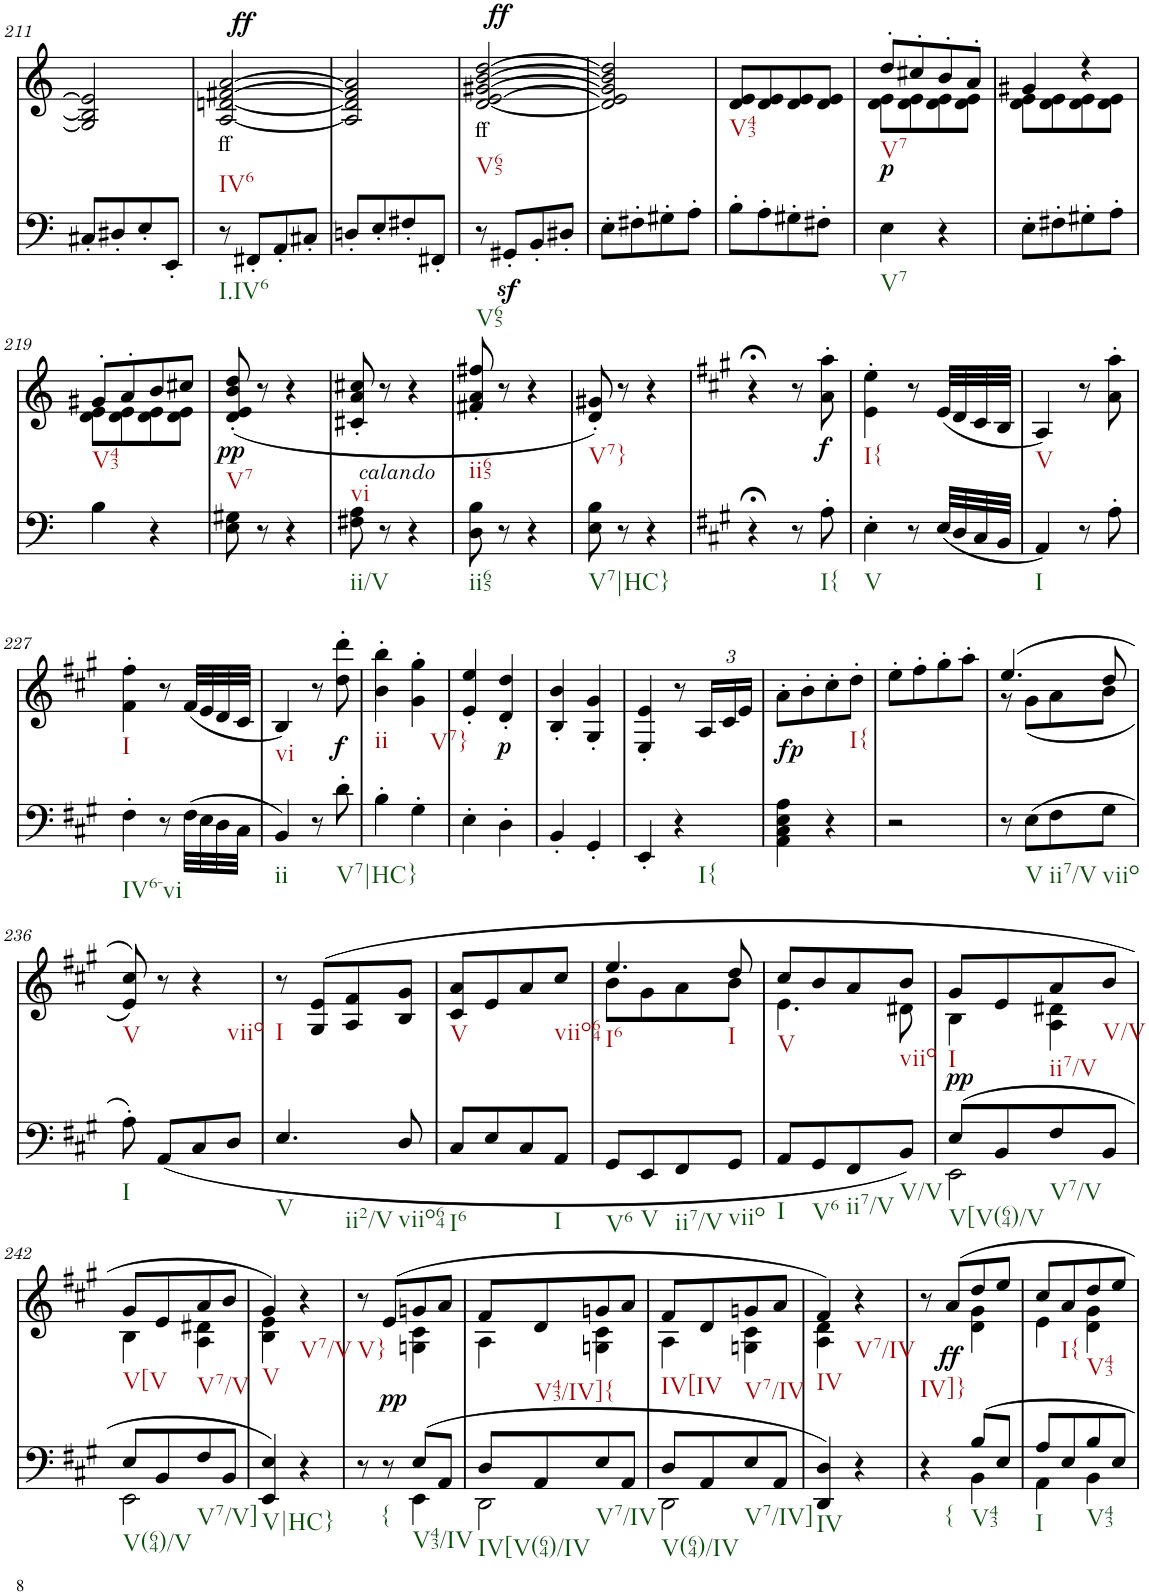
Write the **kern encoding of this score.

**kern	**dynam	**kern	**text	**dynam
*part2	*part2	*part1	*part1	*part1
*staff2	*staff2	*staff1	*staff1	*staff1
*I"piano	*	*I"piano	*	*
*I'Pno	*	*I'Pno	*	*
!!LO:PB:g=z
*clefF4	*	*clefG2	*	*
*k[]	*	*k[]	*	*
*M2/4	*	*M2/4	*	*
=211	=211	=211	=211	=211
8C#X'/L	.	2G#/] 2B/] 2e/]	.	.
8D#X'/	.	.	.	.
8E'/	.	.	.	.
8EE'/J	.	.	.	.
=212	=212	=212	=212	=212
!	!	!	!LO:LY:b	!LO:DY:a
8r	.	[2A/ [2dn/ [2f#X/ [2a/	ff	ff
8FF#X'/L	.	.	.	.
8AA'/	.	.	.	.
8C#X'/J	.	.	.	.
=213	=213	=213	=213	=213
8Dn'/L	.	2A/] 2d/] 2f#/] 2a/]	.	.
8E'/	.	.	.	.
8F#X'/	.	.	.	.
8FF#X'/J	.	.	.	.
=214	=214	=214	=214	=214
!	!	!	!LO:LY:b	!LO:DY:a
8r	.	[2d/ [2e/ [2g#X/ [2b/ [2dd/	ff	ff
8GG#Xz<'/L	.	.	.	.
8BB'/	.	.	.	.
8D#X'/J	.	.	.	.
=215	=215	=215	=215	=215
8E'\L	.	2d/] 2e/] 2g#/] 2b/] 2dd/]	.	.
8F#X'\	.	.	.	.
8G#X'\	.	.	.	.
8A'\J	.	.	.	.
=216	=216	=216	=216	=216
8B'\L	.	8d/ 8e/L	.	.
8A'\	.	8d/ 8e/	.	.
8G#X'\	.	8d/ 8e/	.	.
8F#X'\J	.	8d/ 8e/J	.	.
=217	=217	=217	=217	=217
*	*	*^	*	*
!	!LO:DY:a	!	!	!	!
4E\	p	8dd'/L	8d\ 8e\L	.	.
.	.	8cc#X'/	8d\ 8e\	.	.
4r	.	8b'/	8d\ 8e\	.	.
.	.	8a'/J	8d\ 8e\J	.	.
=218	=218	=218	=218	=218	=218
8E'\L	.	4g#X/	8d\ 8e\L	.	.
8F#X'\	.	.	8d\ 8e\	.	.
8G#X'\	.	4r	8d\ 8e\	.	.
8A'\J	.	.	8d\ 8e\J	.	.
!!LO:LB:g=z	!!
=219	=219	=219	=219	=219	=219
4B\	.	8g#X'/L	8d\ 8e\L	.	.
.	.	8a'/	8d\ 8e\	.	.
4r	.	8b/	8d\ 8e\	.	.
.	.	8cc#X/J	8d\ 8e\J	.	.
=220	=220	=220	=220	=220	=220
!	!	!	!	!	!LO:DY:b
*	*	*v	*v	*	*
8E\ 8G#X\	.	(8d/' 8e/' 8b/' 8dd/'	.	pp
8r	.	8r	.	.
4r	.	4r	.	.
=221	=221	=221	=221	=221
8F#X\ 8A\	.	8c#X/' 8a/' 8cc#X/'	.	.
!	!	!	!	!LO:DY:b
8r	.	8r	.	other-dynamics
4r	.	4r	.	.
=222	=222	=222	=222	=222
8D\ 8B\	.	8f#X/' 8a/' 8ff#X/'	.	.
8r	.	8r	.	.
4r	.	4r	.	.
=223	=223	=223	=223	=223
8E\ 8B\	.	8d/' 8g#X/')	.	.
8r	.	8r	.	.
4r	.	4r	.	.
=224	=224	=224	=224	=224
*k[f#c#g#]	*	*k[f#c#g#]	*	*
4r;<	.	4r;<	.	.
8r	.	8r	.	.
!	!	!	!	!LO:DY:b
8A'\	.	8a\' 8aa\'	.	f
=225	=225	=225	=225	=225
4E'\	.	4e\' 4ee\'	.	.
8r	.	8r	.	.
(32E/LLL	.	(32e/LLL	.	.
32D/	.	32d/	.	.
32C#/	.	32c#/	.	.
32BB/JJJ	.	32B/JJJ	.	.
=226	=226	=226	=226	=226
4AA/)	.	4A/)	.	.
8r	.	8r	.	.
8A'\	.	8a\' 8aa\'	.	.
!!LO:LB:g=z
=227	=227	=227	=227	=227
4F#'\	.	4f#\' 4ff#\'	.	.
8r	.	8r	.	.
(32F#\LLL	.	(32f#/LLL	.	.
32E\	.	32e/	.	.
32D\	.	32d/	.	.
32C#\JJJ	.	32c#/JJJ	.	.
=228	=228	=228	=228	=228
4BB/)	.	4B/)	.	.
8r	.	8r	.	.
!	!	!	!	!LO:DY:b
8d'\	.	8dd\' 8ddd\'	.	f
=229	=229	=229	=229	=229
4B'\	.	4b\' 4bb\'	.	.
4G#'\	.	4g#\' 4gg#\'	.	.
=230	=230	=230	=230	=230
4E'\	.	4e/' 4ee/'	.	.
!	!	!	!	!LO:DY:b
4D'\	.	4d/' 4dd/'	.	p
=231	=231	=231	=231	=231
4BB'/	.	4B/' 4b/'	.	.
4GG#'/	.	4G#/' 4g#/'	.	.
=232	=232	=232	=232	=232
4EE'/	.	4E/' 4e/'	.	.
4r	.	8r	.	.
*	*	*Xbrackettup	*	*
.	.	24A/LL	.	.
.	.	24c#/	.	.
.	.	24e/JJ	.	.
=233	=233	=233	=233	=233
!	!	!	!	!LO:DY:b
4AA\ 4C#\ 4E\ 4A\	.	8a'\L	.	fp
.	.	8b'\	.	.
4r	.	8cc#'\	.	.
.	.	8dd'\J	.	.
=234	=234	=234	=234	=234
2r	.	8ee'\L	.	.
.	.	8ff#'\	.	.
.	.	8gg#'\	.	.
.	.	8aa'\J	.	.
=235	=235	=235	=235	=235
*	*	*^	*	*
8r	.	(4.ee/	8r	.	.
(8E\L	.	.	(8g#\L	.	.
8F#\	.	.	8a\	.	.
8G#\J	.	8dd/	8b\J	.	.
*	*	*v	*v	*	*
!!LO:LB:g=z
=236	=236	=236	=236	=236
8A'\)	.	8e/ 8cc#/))	.	.
(8AA/L	.	8r	.	.
8C#/	.	4r	.	.
8D/J	.	.	.	.
=237	=237	=237	=237	=237
4.E/	.	8r	.	.
.	.	(8G#/ 8e/L	.	.
.	.	8A/ 8f#/	.	.
8D/	.	8B/ 8g#/J	.	.
=238	=238	=238	=238	=238
8C#/L	.	8c#/ 8a/L	.	.
8E/	.	8e/	.	.
8C#/	.	8a/	.	.
8AA/J	.	8cc#/J	.	.
=239	=239	=239	=239	=239
*	*	*^	*	*
8GG#/L	.	4.ee/	8b\L	.	.
8EE/	.	.	8g#\	.	.
8FF#/	.	.	8a\	.	.
8GG#/J	.	8dd/	8b\J	.	.
=240	=240	=240	=240	=240	=240
8AA/L	.	8cc#/L	4.e\	.	.
8GG#/	.	8b/	.	.	.
8FF#/	.	8a/	.	.	.
8BB/J)	.	8b/J	8d#X\	.	.
=241	=241	=241	=241	=241	=241
*^	*	*	*	*	*
!	!	!LO:DY:a	!	!	!	!
(8E/L	2EE\	pp	8g#/L	4B\	.	.
8BB/	.	.	8e/	.	.	.
8F#/	.	.	8a/	4A\ 4d#X\	.	.
8BB/J	.	.	8b/J	.	.	.
!!LO:LB:g=z	!!
=242	=242	=242	=242	=242	=242	=242
8E/L	2EE\	.	8g#/L	4B\	.	.
8BB/	.	.	8e/	.	.	.
8F#/	.	.	8a/	4A\ 4d#X\	.	.
8BB/J	.	.	8b/J	.	.	.
*v	*v	*	*	*	*	*
=243	=243	=243	=243	=243	=243
4EE/ 4E/)	.	4g#/)	4B\ 4e\	.	.
4r	.	4r	4ryy	.	.
=244	=244	=244	=244	=244	=244
*^	*	*	*	*	*
8r	4ryy	.	8r	4ryy	.	.
8r	.	.	(8e/L	.	.	.
!	!	!LO:DY:a	!	!	!	!
(8E/L	4EE\	pp	8gn/	4Gn\ 4c#\	.	.
8AA/J	.	.	8a/J	.	.	.
=245	=245	=245	=245	=245	=245	=245
8D/L	2DD\	.	8f#/L	4A\	.	.
8AA/	.	.	8d/	.	.	.
8E/	.	.	8gn/	4Gn\ 4c#\	.	.
8AA/J	.	.	8a/J	.	.	.
=246	=246	=246	=246	=246	=246	=246
8D/L	2DD\	.	8f#/L	4A\	.	.
8AA/	.	.	8d/	.	.	.
8E/	.	.	8gn/	4Gn\ 4c#\	.	.
8AA/J	.	.	8a/J	.	.	.
*v	*v	*	*	*	*	*
=247	=247	=247	=247	=247	=247
4DD/ 4D/)	.	4f#/)	4A\ 4d\	.	.
4r	.	4r	4ryy	.	.
=248	=248	=248	=248	=248	=248
*^	*	*	*	*	*
4r	4ryy	.	8r	4ryy	.	.
!	!	!	!	!	!	!LO:DY:b
.	.	.	8a/L	.	.	ff
8B/L	4BB\	.	8dd/	4d\ 4g#\	.	.
8E/J	.	.	8ee/J	.	.	.
=249	=249	=249	=249	=249	=249	=249
8A/L	4AA\	.	8cc#/L	4e\	.	.
8E/	.	.	8a/	.	.	.
8B/	4BB\	.	8dd/	4d\ 4g#\	.	.
8E/J	.	.	8ee/J	.	.	.
*v	*v	*	*	*	*	*
*	*	*v	*v	*	*
=	=	=	=	=
*-	*-	*-	*-	*-
